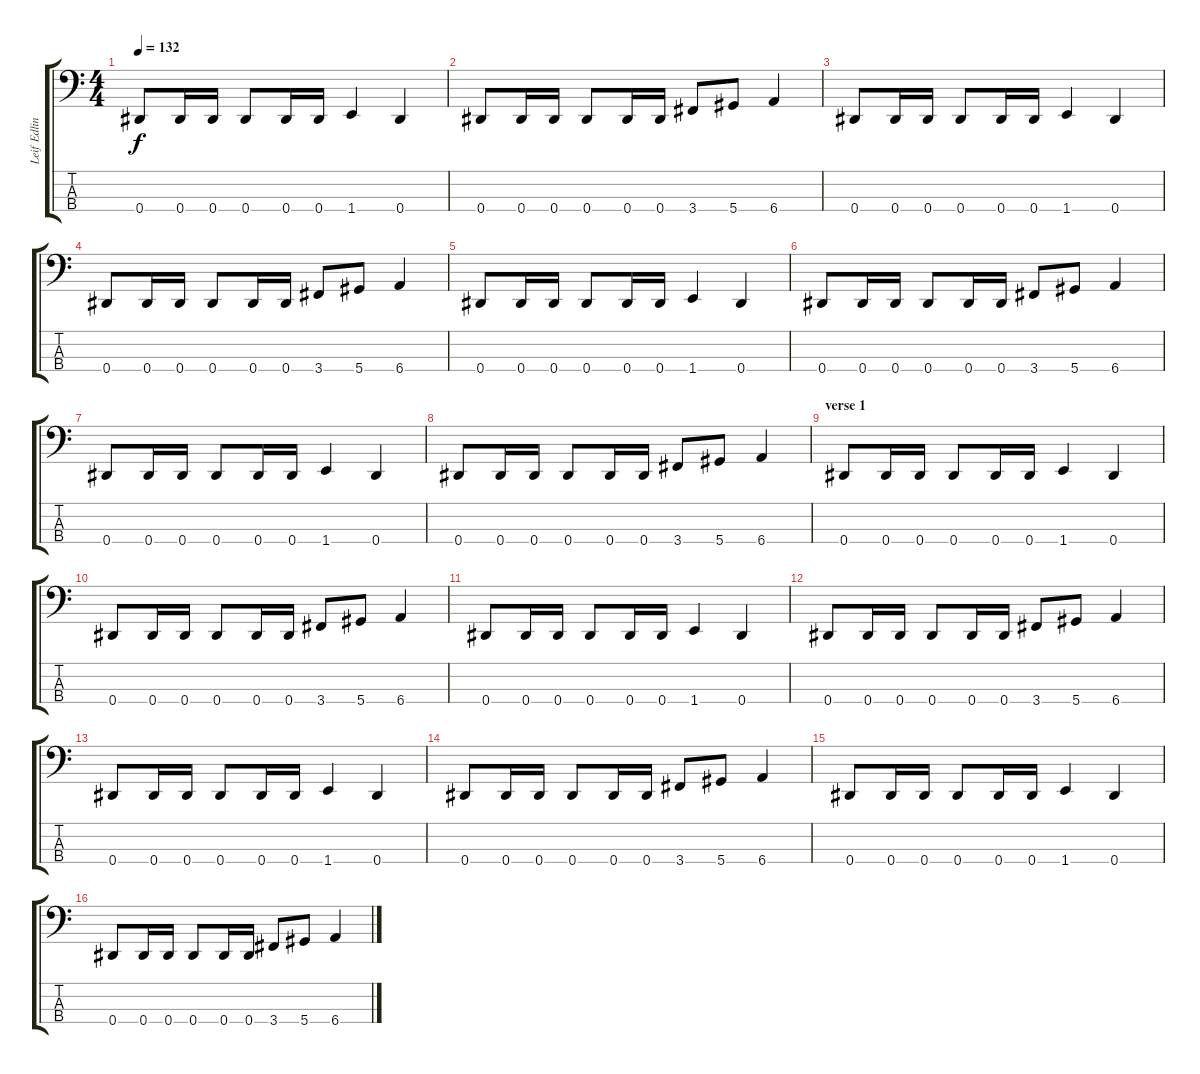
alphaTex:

\track ("Leif Edling" "Leif Edlin") {instrument electricbasspick}
\staff {score tabs}
\tuning (Gb2 Db2 Ab1 Eb1) {hide}
\ts (4 4)
\tempo 132
\clef f4
\ks c
0.4.8{dy f instrument electricbasspick} 0.4.16 0.4.16 0.4.8 0.4.16 0.4.16 1.4.4 0.4.4 |
0.4.8 0.4.16 0.4.16 0.4.8 0.4.16 0.4.16 3.4.8 5.4.8 6.4.4 |
0.4.8 0.4.16 0.4.16 0.4.8 0.4.16 0.4.16 1.4.4 0.4.4 |
0.4.8 0.4.16 0.4.16 0.4.8 0.4.16 0.4.16 3.4.8 5.4.8 6.4.4 |
0.4.8 0.4.16 0.4.16 0.4.8 0.4.16 0.4.16 1.4.4 0.4.4 |
0.4.8 0.4.16 0.4.16 0.4.8 0.4.16 0.4.16 3.4.8 5.4.8 6.4.4 |
0.4.8 0.4.16 0.4.16 0.4.8 0.4.16 0.4.16 1.4.4 0.4.4 |
0.4.8 0.4.16 0.4.16 0.4.8 0.4.16 0.4.16 3.4.8 5.4.8 6.4.4 |
\section ("" "verse 1")
0.4.8 0.4.16 0.4.16 0.4.8 0.4.16 0.4.16 1.4.4 0.4.4 |
0.4.8 0.4.16 0.4.16 0.4.8 0.4.16 0.4.16 3.4.8 5.4.8 6.4.4 |
0.4.8 0.4.16 0.4.16 0.4.8 0.4.16 0.4.16 1.4.4 0.4.4 |
0.4.8 0.4.16 0.4.16 0.4.8 0.4.16 0.4.16 3.4.8 5.4.8 6.4.4 |
0.4.8 0.4.16 0.4.16 0.4.8 0.4.16 0.4.16 1.4.4 0.4.4 |
0.4.8 0.4.16 0.4.16 0.4.8 0.4.16 0.4.16 3.4.8 5.4.8 6.4.4 |
0.4.8 0.4.16 0.4.16 0.4.8 0.4.16 0.4.16 1.4.4 0.4.4 |
0.4.8 0.4.16 0.4.16 0.4.8 0.4.16 0.4.16 3.4.8 5.4.8 6.4.4
